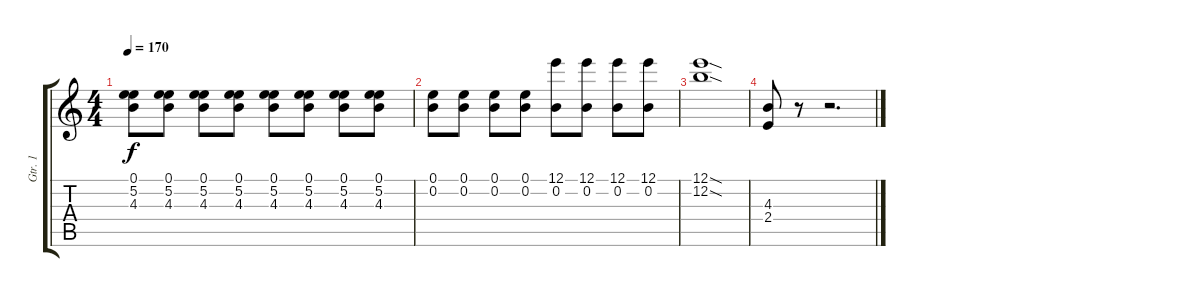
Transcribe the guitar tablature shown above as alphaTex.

\track ("Gtr. 1" "Gtr. 1") {instrument electricguitarclean}
\staff {score tabs}
\tuning (E4 B3 G3 D3 A2 E2) {hide}
\ts (4 4)
\tempo 170
\clef g2
\ks c
(0.1 5.2 4.3).8{dy f} (0.1 5.2 4.3).8 (0.1 5.2 4.3).8 (0.1 5.2 4.3).8 (0.1 5.2 4.3).8 (0.1 5.2 4.3).8 (0.1 5.2 4.3).8 (0.1 5.2 4.3).8 |
(0.1 0.2).8 (0.1 0.2).8 (0.1 0.2).8 (0.1 0.2).8 (12.1 0.2).8 (12.1 0.2).8 (12.1 0.2).8 (12.1 0.2).8 |
(12.1{sod} 12.2{sod}).1 |
(4.3 2.4).8 r.8 r.2{d}
